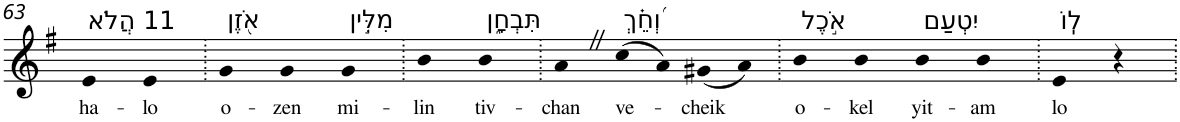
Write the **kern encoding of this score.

**kern	**text
*part1	*part1
*staff1	*staff1
*I"Piano	*
*I'Pno	*
!!LO:PB:g=z
*clefG2	*
*k[f#]	*
*G:	*
=63	=63
!LO:TX:a:t=11 הֲלֹא	!
!	!LO:LY:b
4e	ha-
!	!LO:LY:b
4e	-lo
=64.	=64.
!LO:TX:a:t=אֹ֭זֶן	!
!	!LO:LY:b
4g	o-
!	!LO:LY:b
4g	-zen
!LO:TX:a:t=מִלִּ֣ין	!
!	!LO:LY:b
4g	mi-
=65.	=65.
!	!LO:LY:b
4b	-lin
!LO:TX:a:t=תִּבְחָ֑ן	!
!	!LO:LY:b
4b	tiv-
=66.	=66.
!	!LO:LY:b
4aZ	-chan
!LO:TX:a:t=וְ֝חֵ֗ךְ	!
!	!LO:LY:b
(8cc	ve-
8a)	.
!	!LO:LY:b
(8g#X	-cheik
8a)	.
=67.	=67.
!LO:TX:a:t=אֹ֣כֶל	!
!	!LO:LY:b
4b	o-
!	!LO:LY:b
4b	-kel
!LO:TX:a:t=יִטְעַם	!
!	!LO:LY:b
4b	yit-
!	!LO:LY:b
4b	-am
=68.	=68.
!LO:TX:a:t=לֽוֹ	!
!	!LO:LY:b
4e	lo
4r	.
=.	=.
*-	*-
